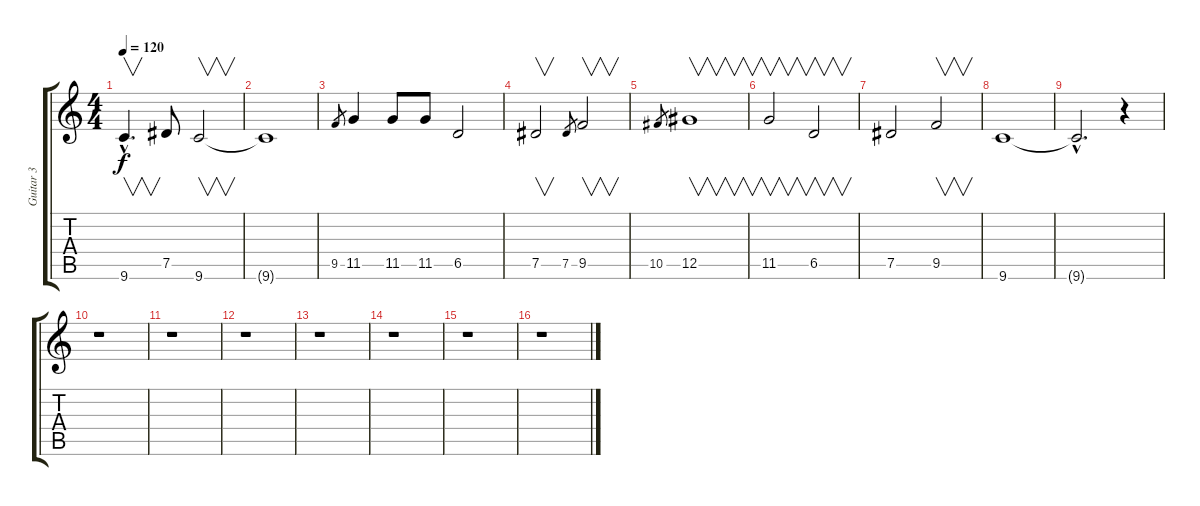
\track ("Guitar 3" "Guitar 3") {instrument overdrivenguitar}
\staff {score tabs}
\tuning (Eb4 Bb3 Gb3 Db3 Ab2 Eb2) {hide}
\ts (4 4)
\tempo 120
\clef g2
\ks c
9.6{hac}.4{v d dy f} 7.5.8 9.6.2{v} |
9.6{t}.1 |
9.5.8{gr} 11.5.4 11.5.8 11.5.8 6.5.2 |
7.5.2{v} 7.5.8{gr} 9.5.2{v} |
10.5.8{gr} 12.5.1{v} |
11.5.2{v} 6.5.2{v} |
7.5.2 9.5.2{v} |
9.6.1 |
9.6{hac t}.2{d} r.4 |
r.1 |
r.1 |
r.1 |
r.1 |
r.1 |
r.1 |
r.1
